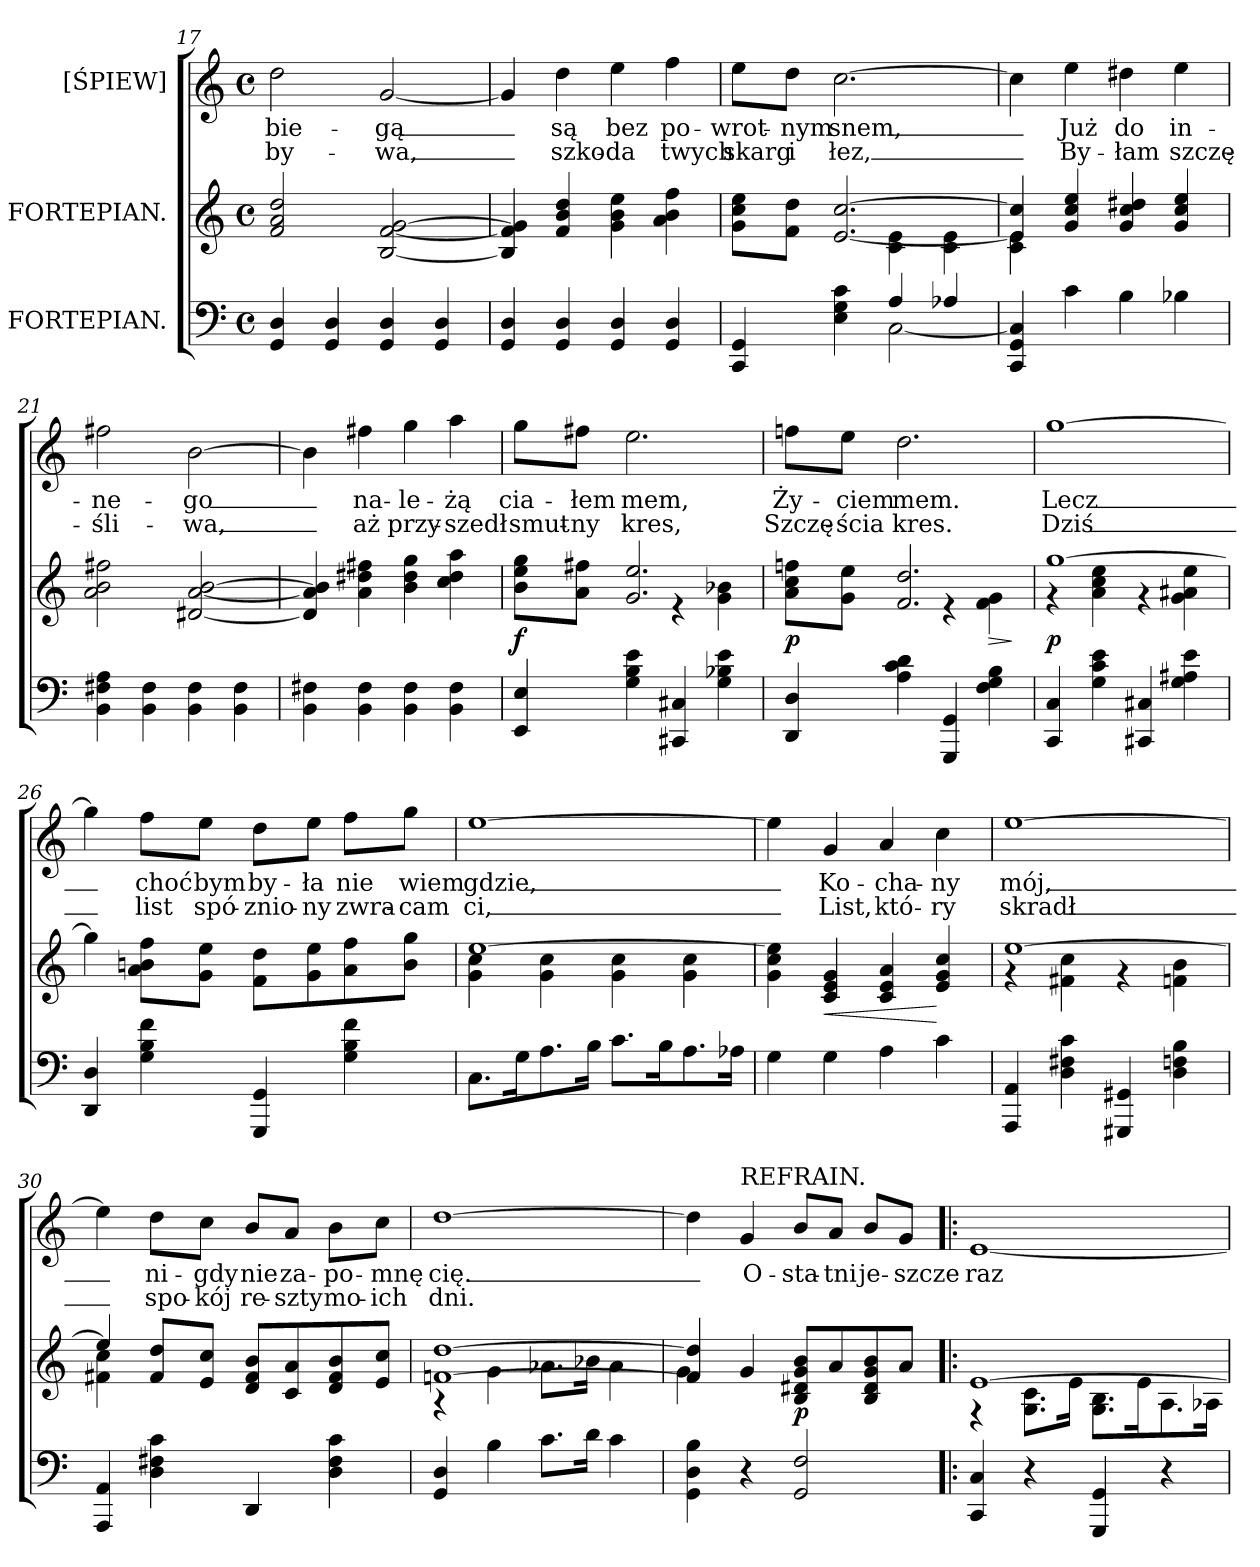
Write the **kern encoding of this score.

**kern	**kern	**dynam	**kern	**text	**text
*part3	*part2	*part2	*part1	*part1	*part1
*staff3	*staff2	*staff2	*staff1	*staff1	*staff1
*I"FORTEPIAN.	*I"FORTEPIAN.	*	*I"[ŚPIEW]	*	*
*clefF4	*clefG2	*	*clefG2	*	*
*k[]	*k[]	*	*k[]	*	*
*C:	*C:	*	*C:	*	*
*M4/4	*M4/4	*	*M4/4	*	*
*met(c)	*met(c)	*	*met(c)	*	*
=17	=17	=17	=17	=17	=17
4GG/ 4D/	2f/ 2a/ 2dd/	.	2dd\	bie-	by-
4GG/ 4D/	.	.	.	.	.
4GG/ 4D/	[2B/ [2f/ [2g/	.	[2g/	-gą_	-wa,_
4GG/ 4D/	.	.	.	.	.
=18	=18	=18	=18	=18	=18
4GG/ 4D/	4B]/ 4f]/ 4g]/	.	4g/]	.	.
4GG/ 4D/	4f/ 4b/ 4dd/	.	4dd\	są	szko-
4GG/ 4D/	4g\ 4b\ 4ee\	.	4ee\	bez	-da
4GG/ 4D/	4a\ 4b\ 4ff\	.	4ff\	po-	twych
=19	=19	=19	=19	=19	=19
*^	*^	*	*	*	*
4CC/ 4GG/	2ryy	8g\ 8cc\ 8ee\L	2ryy	.	8ee\L	-wrot-	skarg
.	.	8f\ 8dd\J	.	.	8dd\J	-nym	i
4E\ 4G\ 4c\	.	[2.e/ [2.cc/	.	.	[2.cc\	snem,_	łez,_
4A/	[2C\	.	4c\ 4e\	.	.	.	.
4A-X/	.	.	4c\ 4e\	.	.	.	.
*v	*v	*	*	*	*	*	*
=20	=20	=20	=20	=20	=20	=20
4CC/ 4GG/ 4C]/	4e]/ 4cc]/	4c\ 4e\	.	4cc\]	.	.
4c\	4g/ 4cc/ 4ee/	4ryy	.	4ee\	Już	By-
4B\	4g/ 4cc/ 4dd#X/	2ryy	.	4dd#X\	do	-łam
4B-X\	4g/ 4cc/ 4ee/	.	.	4ee\	in-	szczę-
*	*v	*v	*	*	*	*
=21	=21	=21	=21	=21	=21
4BB\ 4F#X\ 4A\	2a\ 2b\ 2ff#X\	.	2ff#X\	-ne-	-śli-
4BB\ 4F#\	.	.	.	.	.
4BB\ 4F#\	[2d#X/ [2a/ [2b/	.	[2b\	-go_	-wa,_
4BB\ 4F#\	.	.	.	.	.
=22	=22	=22	=22	=22	=22
4BB\ 4F#X\	4d#]/ 4a]/ 4b]/	.	4b\]	.	.
4BB\ 4F#\	4a\ 4dd#X\ 4ff#X\	.	4ff#X\	na-	aż
4BB\ 4F#\	4b\ 4dd#\ 4gg\	.	4gg\	-le-	przy-
4BB\ 4F#\	4cc\ 4dd#\ 4aa\	.	4aa\	-żą	-szedł
=23	=23	=23	=23	=23	=23
*	*^	*	*	*	*
4EE/ 4E/	8b\ 8ee\ 8gg\L	2ryy	f	8gg\L	cia-	smut-
.	8a\ 8ff#X\J	.	.	8ff#X\J	-łem	-ny
4G\ 4B\ 4e\	2.g/ 2.ee/	.	.	2.ee\	mem,	kres,
4CC#X/ 4C#X/	.	4re	.	.	.	.
4G\ 4B-X\ 4e\	.	4g\ 4b-X\	.	.	.	.
=24	=24	=24	=24	=24	=24	=24
4DD/ 4D/	8a\ 8cc\ 8ffn\L	2ryy	p	8ffn\L	Ży-	Szczę-
.	8g\ 8ee\J	.	.	8ee\J	-ciem	-ścia
4A\ 4c\ 4d\	2.f/ 2.dd/	.	.	2.dd\	mem.	kres.
4GGG/ 4GG/	.	4re	.	.	.	.
!	!	!	!LO:HP:b	!	!	!
4F\ 4G\ 4B\	.	4f\ 4g\	>	.	.	.
*	*v	*v	*	*	*	*
.	.	]	.	.	.
=25	=25	=25	=25	=25	=25
*	*^	*	*	*	*
4CC/ 4C/	[1gg	4r	p	[1gg	Lecz_	Dziś_
4G\ 4c\ 4e\	.	4a\ 4cc\ 4ee\	.	.	.	.
4CC#X/ 4C#X/	.	4r	.	.	.	.
4G\ 4A#X\ 4e\	.	4g\ 4a#X\ 4ee\	.	.	.	.
*	*v	*v	*	*	*	*
=26	=26	=26	=26	=26	=26
4DD/ 4D/	4gg\]	.	4gg\]	.	.
4G\ 4B\ 4f\	8a\ 8bn\ 8ff\L	.	8ff\L	choć	list
.	8g\ 8ee\J	.	8ee\J	bym	spó-
4GGG/ 4GG/	8f\ 8dd\L	.	8dd\L	by-	-znio-
.	8g\ 8ee\	.	8ee\J	-ła	-ny
4G\ 4B\ 4f\	8a\ 8ff\	.	8ff\L	nie	zwra-
.	8b\ 8gg\J	.	8gg\J	wiem	-cam
=27	=27	=27	=27	=27	=27
*	*^	*	*	*	*
8.C\L	[1ee	4g\ 4cc\	.	[1ee	gdzie,_	ci,_
16G\K	.	.	.	.	.	.
8.A\	.	4g\ 4cc\	.	.	.	.
16B\Jk	.	.	.	.	.	.
8.c\L	.	4g\ 4cc\	.	.	.	.
16B\K	.	.	.	.	.	.
8.A\	.	4g\ 4cc\	.	.	.	.
16A-X\Jk	.	.	.	.	.	.
*	*v	*v	*	*	*	*
=28	=28	=28	=28	=28	=28
4G\	4g\ 4cc\ 4ee]\	.	4ee\]	.	.
!	!	!LO:HP:b	!	!	!
4G\	4c/ 4e/ 4g/	<	4g/	Ko-	List,
4A\	4c/ 4e/ 4a/	.	4a/	-cha-	któ-
4c\	4e/ 4g/ 4cc/	[	4cc\	-ny	-ry
=29	=29	=29	=29	=29	=29
*	*^	*	*	*	*
4AAA/ 4AA/	[1ee	4r	.	[1ee	mój,_	skradł_
4D\ 4F#X\ 4c\	.	4f#X\ 4cc\	.	.	.	.
4GGG#X/ 4GG#X/	.	4r	.	.	.	.
4D\ 4Fn\ 4B\	.	4fn\ 4b\	.	.	.	.
=30	=30	=30	=30	=30	=30	=30
4AAA/ 4AA/	4ee/]	4f#X\ 4cc\	.	4ee\]	.	.
4D\ 4F#X\ 4c\	8f#/ 8dd/L	4ryy	.	8dd\L	ni-	spo-
.	8e/ 8cc/J	.	.	8cc\J	-gdy	-kój
4DD/	8d/ 8f#/ 8b/L	2ryy	.	8b/L	nie	re-
.	8c/ 8a/	.	.	8a/J	za-	-szty
4D\ 4F#\ 4c\	8d/ 8f#/ 8b/	.	.	8b\L	-po-	mo-
.	8e/ 8cc/J	.	.	8cc\J	-mnę	-ich
=31	=31	=31	=31	=31	=31	=31
4GG/ 4D/	[1fn [1dd	4r	.	[1dd	cię._	dni.
4B\	.	4g\	.	.	.	.
8.c\L	.	8.a-X\L	.	.	.	.
16d\Jk	.	16b-X\Jk	.	.	.	.
4c\	.	4a-\	.	.	.	.
=32	=32	=32	=32	=32	=32	=32
4GG\ 4D\ 4B\	4f]/ 4dd]/	4g\	.	4dd\]	.	.
!	!	!	!	!LO:TX:a:t=REFRAIN.	!	!
4r	4g/	4ryy	.	4g/	O-	.
2GG/ 2F/	8B/ 8d#X/ 8g/ 8b/L	2ryy	p	8b/L	-sta-	.
.	8a/	.	.	8a/J	-tni	.
.	8B/ 8d#/ 8g/ 8b/	.	.	8b/L	je-	.
.	8a/J	.	.	8g/J	-szcze	.
=33!|:	=33!|:	=33!|:	=33!|:	=33!|:	=33!|:	=33!|:
4CC/ 4C/	[1e	4r	.	[1e	raz_	.
4r	.	8.G\ 8.c\L	.	.	.	.
.	.	16e\Jk	.	.	.	.
4GGG/ 4GG/	.	8.G\ 8.B\L	.	.	.	.
.	.	16e\K	.	.	.	.
4r	.	8.A\	.	.	.	.
.	.	16A-X\Jk	.	.	.	.
*	*v	*v	*	*	*	*
=	=	=	=	=	=
*-	*-	*-	*-	*-	*-
